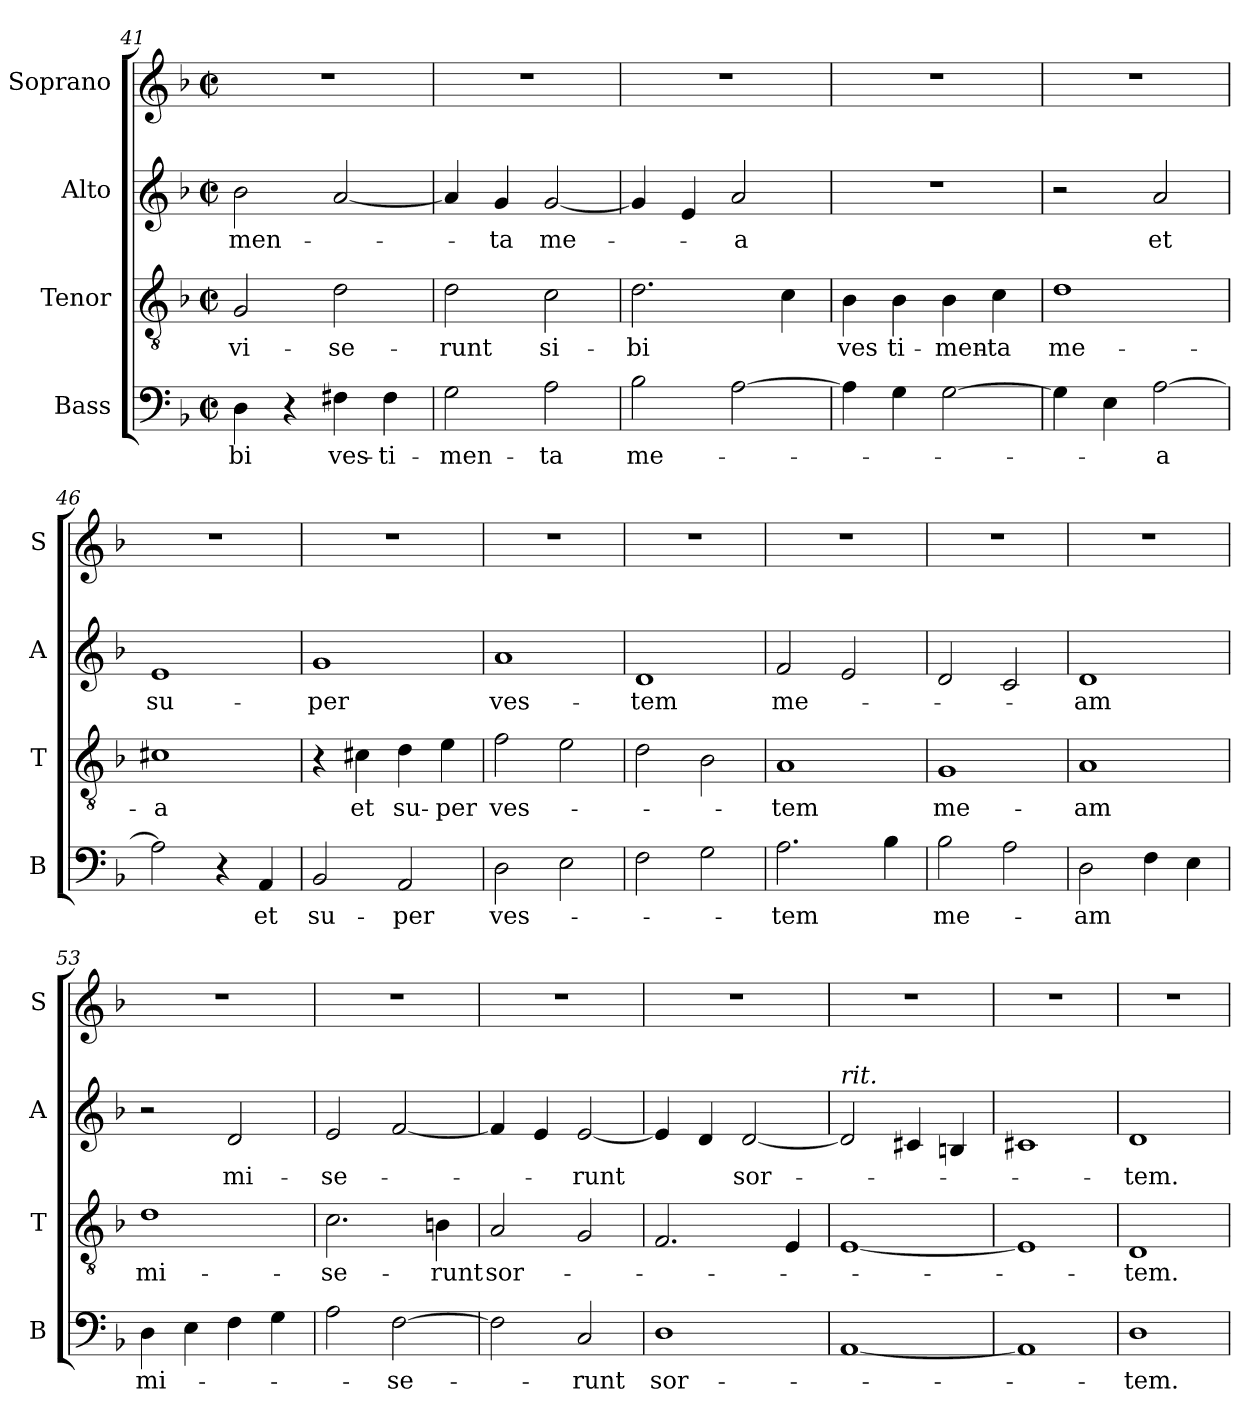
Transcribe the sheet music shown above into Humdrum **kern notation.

**kern	**text	**kern	**text	**kern	**text	**kern
*part4	*part4	*part3	*part3	*part2	*part2	*part1
*staff4	*staff4	*staff3	*staff3	*staff2	*staff2	*staff1
*I"Bass	*	*I"Tenor	*	*I"Alto	*	*I"Soprano
*I'B	*	*I'T	*	*I'A	*	*I'S
*clefF4	*	*clefGv2	*	*clefG2	*	*clefG2
*k[b-]	*	*k[b-]	*	*k[b-]	*	*k[b-]
*F:	*	*F:	*	*F:	*	*F:
*M2/2	*	*M2/2	*	*M2/2	*	*M2/2
*met(c|)	*	*met(c|)	*	*met(c|)	*	*met(c|)
=41	=41	=41	=41	=41	=41	=41
!	!LO:LY:b	!	!LO:LY:b	!	!LO:LY:b	!
4D\	-bi	2G/	-vi-	2b-\	-men-	1r
4r	.	.	.	.	.	.
!	!LO:LY:b	!	!LO:LY:b	!	!	!
4F#X\	ves-	2d\	-se-	[<2a/	.	.
!	!LO:LY:b	!	!	!	!	!
4F#\	-ti-	.	.	.	.	.
=42	=42	=42	=42	=42	=42	=42
!	!LO:LY:b	!	!LO:LY:b	!	!	!
2G\	-men-	2d\	-runt	4a/]	.	1r
!	!	!	!	!	!LO:LY:b	!
.	.	.	.	4g/	-ta	.
!	!LO:LY:b	!	!LO:LY:b	!	!LO:LY:b	!
2A\	-ta	2c\	si-	[<2g/	me-	.
=43	=43	=43	=43	=43	=43	=43
!	!LO:LY:b	!	!LO:LY:b	!	!	!
2B-\	me-	2.d\	-bi	4g/]	.	1r
.	.	.	.	4e/	.	.
!	!	!	!	!	!LO:LY:b	!
[>2A\	.	.	.	2a/	-a	.
.	.	4c\	.	.	.	.
!!LO:PB:g=z
=44	=44	=44	=44	=44	=44	=44
!	!	!	!LO:LY:b	!	!	!
4A\]	.	4B-\	ves	1r	.	1r
!	!	!	!LO:LY:b	!	!	!
4G\	.	4B-\	ti-	.	.	.
!	!	!	!LO:LY:b	!	!	!
[>2G\	.	4B-\	-men-	.	.	.
!	!	!	!LO:LY:b	!	!	!
.	.	4c\	-ta	.	.	.
=45	=45	=45	=45	=45	=45	=45
!	!	!	!LO:LY:b	!	!	!
4G\]	.	1d	me-	2r	.	1r
4E\	.	.	.	.	.	.
!	!LO:LY:b:rj	!	!	!	!LO:LY:b	!
[>2A\	-a	.	.	2a/	et	.
=46	=46	=46	=46	=46	=46	=46
!	!	!	!LO:LY:b:rj	!	!LO:LY:b	!
2A\]	.	1c#X	-a	1e	su-	1r
4r	.	.	.	.	.	.
!	!LO:LY:b	!	!	!	!	!
4AA/	et	.	.	.	.	.
=47	=47	=47	=47	=47	=47	=47
!	!LO:LY:b	!	!	!	!LO:LY:b	!
2BB-/	su-	4r	.	1g	-per	1r
!	!	!	!LO:LY:b	!	!	!
.	.	4c#X\	et	.	.	.
!	!LO:LY:b	!	!LO:LY:b	!	!	!
2AA/	-per	4d\	su-	.	.	.
!	!	!	!LO:LY:b	!	!	!
.	.	4e\	-per	.	.	.
=48	=48	=48	=48	=48	=48	=48
!	!LO:LY:b	!	!LO:LY:b	!	!LO:LY:b	!
2D\	ves-	2f\	ves-	1a	ves-	1r
2E\	.	2e\	.	.	.	.
=49	=49	=49	=49	=49	=49	=49
!	!	!	!	!	!LO:LY:b	!
2F\	.	2d\	.	1d	-tem	1r
2G\	.	2B-\	.	.	.	.
=50	=50	=50	=50	=50	=50	=50
!	!LO:LY:b	!	!LO:LY:b	!	!LO:LY:b	!
2.A\	-tem	1A	-tem	2f/	me-	1r
.	.	.	.	2e/	.	.
4B-\	.	.	.	.	.	.
=51	=51	=51	=51	=51	=51	=51
!	!LO:LY:b	!	!LO:LY:b	!	!	!
2B-\	me-	1G	me-	2d/	.	1r
2A\	.	.	.	2c/	.	.
!!LO:LB:g=z
=52	=52	=52	=52	=52	=52	=52
!	!LO:LY:b	!	!LO:LY:b	!	!LO:LY:b	!
2D\	-am	1A	-am	1d	-am	1r
4F\	.	.	.	.	.	.
4E\	.	.	.	.	.	.
=53	=53	=53	=53	=53	=53	=53
!	!LO:LY:b	!	!LO:LY:b	!	!	!
4D\	mi-	1d	mi-	2r	.	1r
4E\	.	.	.	.	.	.
!	!	!	!	!	!LO:LY:b	!
4F\	.	.	.	2d/	mi-	.
4G\	.	.	.	.	.	.
=54	=54	=54	=54	=54	=54	=54
!	!	!	!LO:LY:b	!	!LO:LY:b	!
2A\	.	2.c\	-se-	2e/	-se-	1r
!	!LO:LY:b	!	!	!	!	!
[>2F\	-se-	.	.	[<2f/	.	.
!	!	!	!LO:LY:b	!	!	!
.	.	4Bn\	-runt	.	.	.
=55	=55	=55	=55	=55	=55	=55
!	!	!	!LO:LY:b	!	!	!
2F\]	.	2A/	sor-	4f/]	.	1r
.	.	.	.	4e/	.	.
!	!LO:LY:b	!	!	!	!LO:LY:b	!
2C/	-runt	2G/	.	[<2e/	-runt	.
=56	=56	=56	=56	=56	=56	=56
!	!LO:LY:b	!	!	!	!	!
1D	sor-	2.F/	.	4e/]	.	1r
.	.	.	.	4d/	.	.
!	!	!	!	!	!LO:LY:b	!
.	.	.	.	[<2d/	sor-	.
.	.	4E/	.	.	.	.
=57	=57	=57	=57	=57	=57	=57
!	!	!	!	!LO:TX:a:i:t=rit.	!	!
[<1AA	.	[<1E	.	2d/]	.	1r
.	.	.	.	4c#X/	.	.
.	.	.	.	4Bn/	.	.
=58	=58	=58	=58	=58	=58	=58
1AA]	.	1E]	.	1c#X	.	1r
=59	=59	=59	=59	=59	=59	=59
!	!LO:LY:b	!	!LO:LY:b	!	!LO:LY:b	!
1D	-tem.	1D	-tem.	1d	-tem.	1r
=	=	=	=	=	=	=
*-	*-	*-	*-	*-	*-	*-
